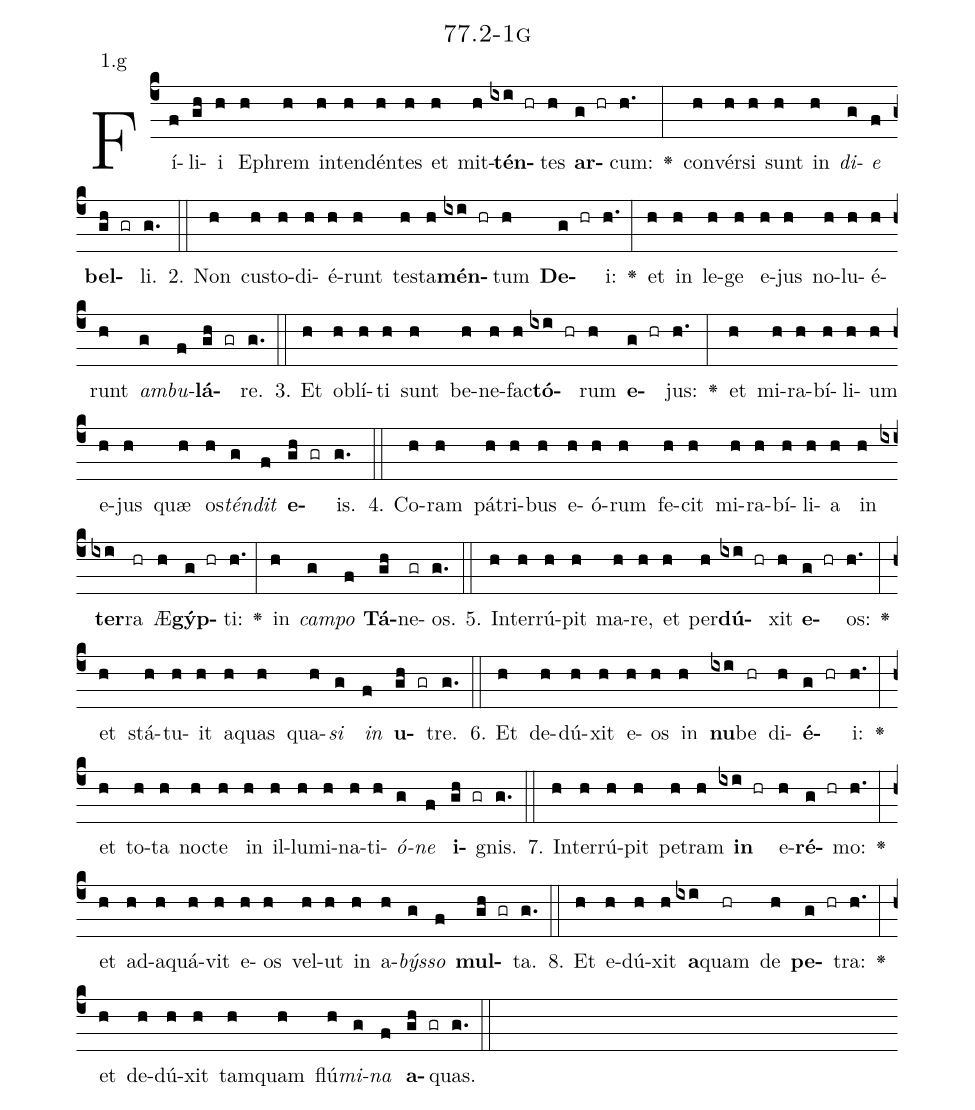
name: 77.2-1g;
annotation: 1.g;
%%
(c4)Fí(f)li(gh)i(h) E(h)phrem(h) in(h)ten(h)dén(h)tes(h) et(h) mit(h)<b>tén</b>(ixi hr)tes(h) <b>ar</b>(g hr)cum:(h.) <v>\greheightstar</v>(:) con(h)vér(h)si(h) sunt(h) in(h) <i>di</i>(g)<i>e</i>(f) <b>bel</b>(gh gr)li.(g.) (::)
2. Non(h) cus(h)to(h)di(h)é(h)runt(h) tes(h)ta(h)<b>mén</b>(ixi hr)tum(h) <b>De</b>(g hr)i:(h.) <v>\greheightstar</v>(:) et(h) in(h) le(h)ge(h) e(h)jus(h) no(h)lu(h)é(h)runt(h) <i>am</i>(g)<i>bu</i>(f)<b>lá</b>(gh gr)re.(g.) (::)
3. Et(h) ob(h)lí(h)ti(h) sunt(h) be(h)ne(h)fac(h)<b>tó</b>(ixi hr)rum(h) <b>e</b>(g hr)jus:(h.) <v>\greheightstar</v>(:) et(h) mi(h)ra(h)bí(h)li(h)um(h) e(h)jus(h) quæ(h) os(h)<i>tén</i>(g)<i>dit</i>(f) <b>e</b>(gh gr)is.(g.) (::)
4. Co(h)ram(h) pá(h)tri(h)bus(h) e(h)ó(h)rum(h) fe(h)cit(h) mi(h)ra(h)bí(h)li(h)a(h) in(h) <b>ter</b>(ixi)ra(hr) Æ(h)<b>gýp</b>(g hr)ti:(h.) <v>\greheightstar</v>(:) in(h) <i>cam</i>(g)<i>po</i>(f) <b>Tá</b>(gh)ne(gr)os.(g.) (::)
5. In(h)ter(h)rú(h)pit(h) ma(h)re,(h) et(h) per(h)<b>dú</b>(ixi hr)xit(h) <b>e</b>(g hr)os:(h.) <v>\greheightstar</v>(:) et(h) stá(h)tu(h)it(h) a(h)quas(h) qua(h)<i>si</i>(g) <i>in</i>(f) <b>u</b>(gh gr)tre.(g.) (::)
6. Et(h) de(h)dú(h)xit(h) e(h)os(h) in(h) <b>nu</b>(ixi)be(hr) di(h)<b>é</b>(g hr)i:(h.) <v>\greheightstar</v>(:) et(h) to(h)ta(h) noc(h)te(h) in(h) il(h)lu(h)mi(h)na(h)ti(h)<i>ó</i>(g)<i>ne</i>(f) <b>i</b>(gh gr)gnis.(g.) (::)
7. In(h)ter(h)rú(h)pit(h) pe(h)tram(h) <b>in</b>(ixi hr) e(h)<b>ré</b>(g hr)mo:(h.) <v>\greheightstar</v>(:) et(h) ad(h)a(h)quá(h)vit(h) e(h)os(h) vel(h)ut(h) in(h) a(h)<i>býs</i>(g)<i>so</i>(f) <b>mul</b>(gh gr)ta.(g.) (::)
8. Et(h) e(h)dú(h)xit(h) <b>a</b>(ixi)quam(hr) de(h) <b>pe</b>(g hr)tra:(h.) <v>\greheightstar</v>(:) et(h) de(h)dú(h)xit(h) tam(h)quam(h) flú(h)<i>mi</i>(g)<i>na</i>(f) <b>a</b>(gh gr)quas.(g.) (::)
